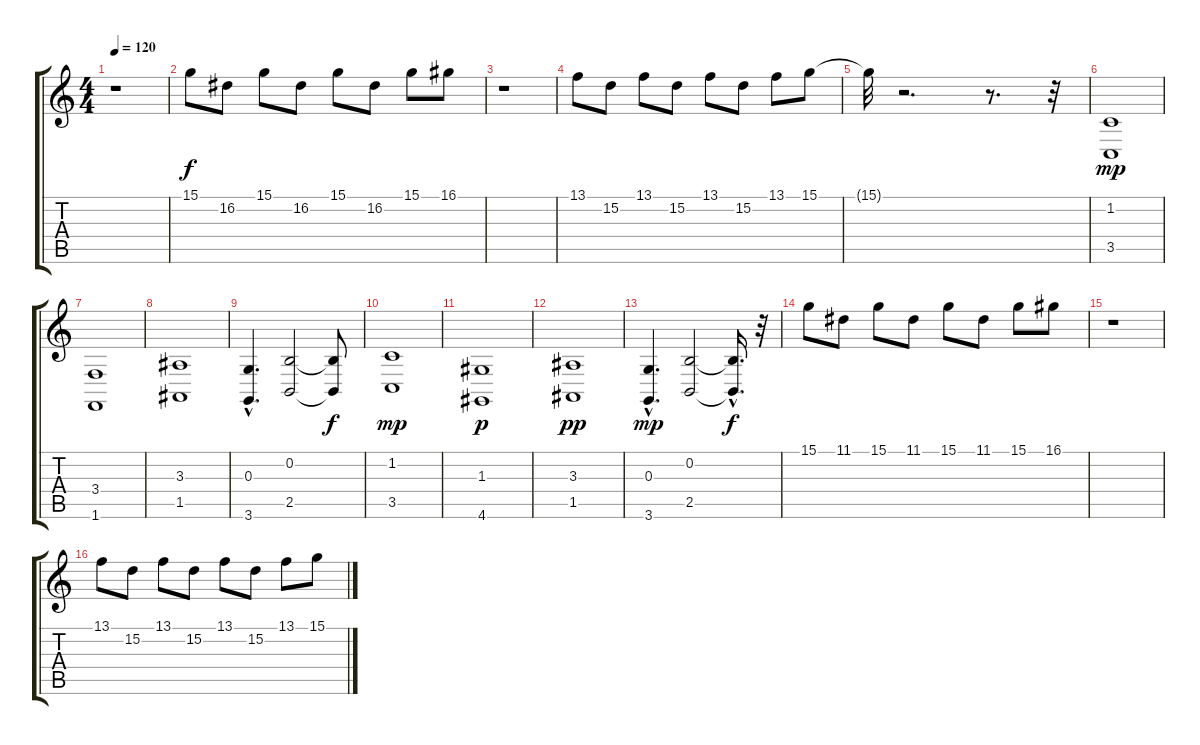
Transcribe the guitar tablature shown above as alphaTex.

\track (" " " ") {instrument synthstrings1}
\staff {score tabs}
\tuning (E4 B3 G3 D3 A2 E2) {hide}
\ts (4 4)
\tempo 120
\clef g2
\ks c
r.1{dy f} |
15.1.8 16.2.8 15.1.8 16.2.8 15.1.8 16.2.8 15.1.8 16.1.8 |
r.1 |
13.1.8 15.2.8 13.1.8 15.2.8 13.1.8 15.2.8 13.1.8 15.1.8 |
15.1{t}.32 r.2{d} r.8{d} r.32 |
(1.2 3.5).1{dy mp} |
(3.4 1.6).1 |
(3.3 1.5).1 |
(0.3{hac} 3.6{hac}).4{d} (0.2 2.5).2 (0.2{t} 2.5{t}).8{dy f} |
(1.2 3.5).1{dy mp} |
(1.3 4.6).1{dy p} |
(3.3 1.5).1{dy pp} |
(0.3{hac} 3.6{hac}).4{d dy mp} (0.2 2.5).2 (0.2{hac t} 2.5{hac t}).16{d dy f} r.32 |
15.1.8 11.1.8 15.1.8 11.1.8 15.1.8 11.1.8 15.1.8 16.1.8 |
r.1 |
13.1.8 15.2.8 13.1.8 15.2.8 13.1.8 15.2.8 13.1.8 15.1.8
